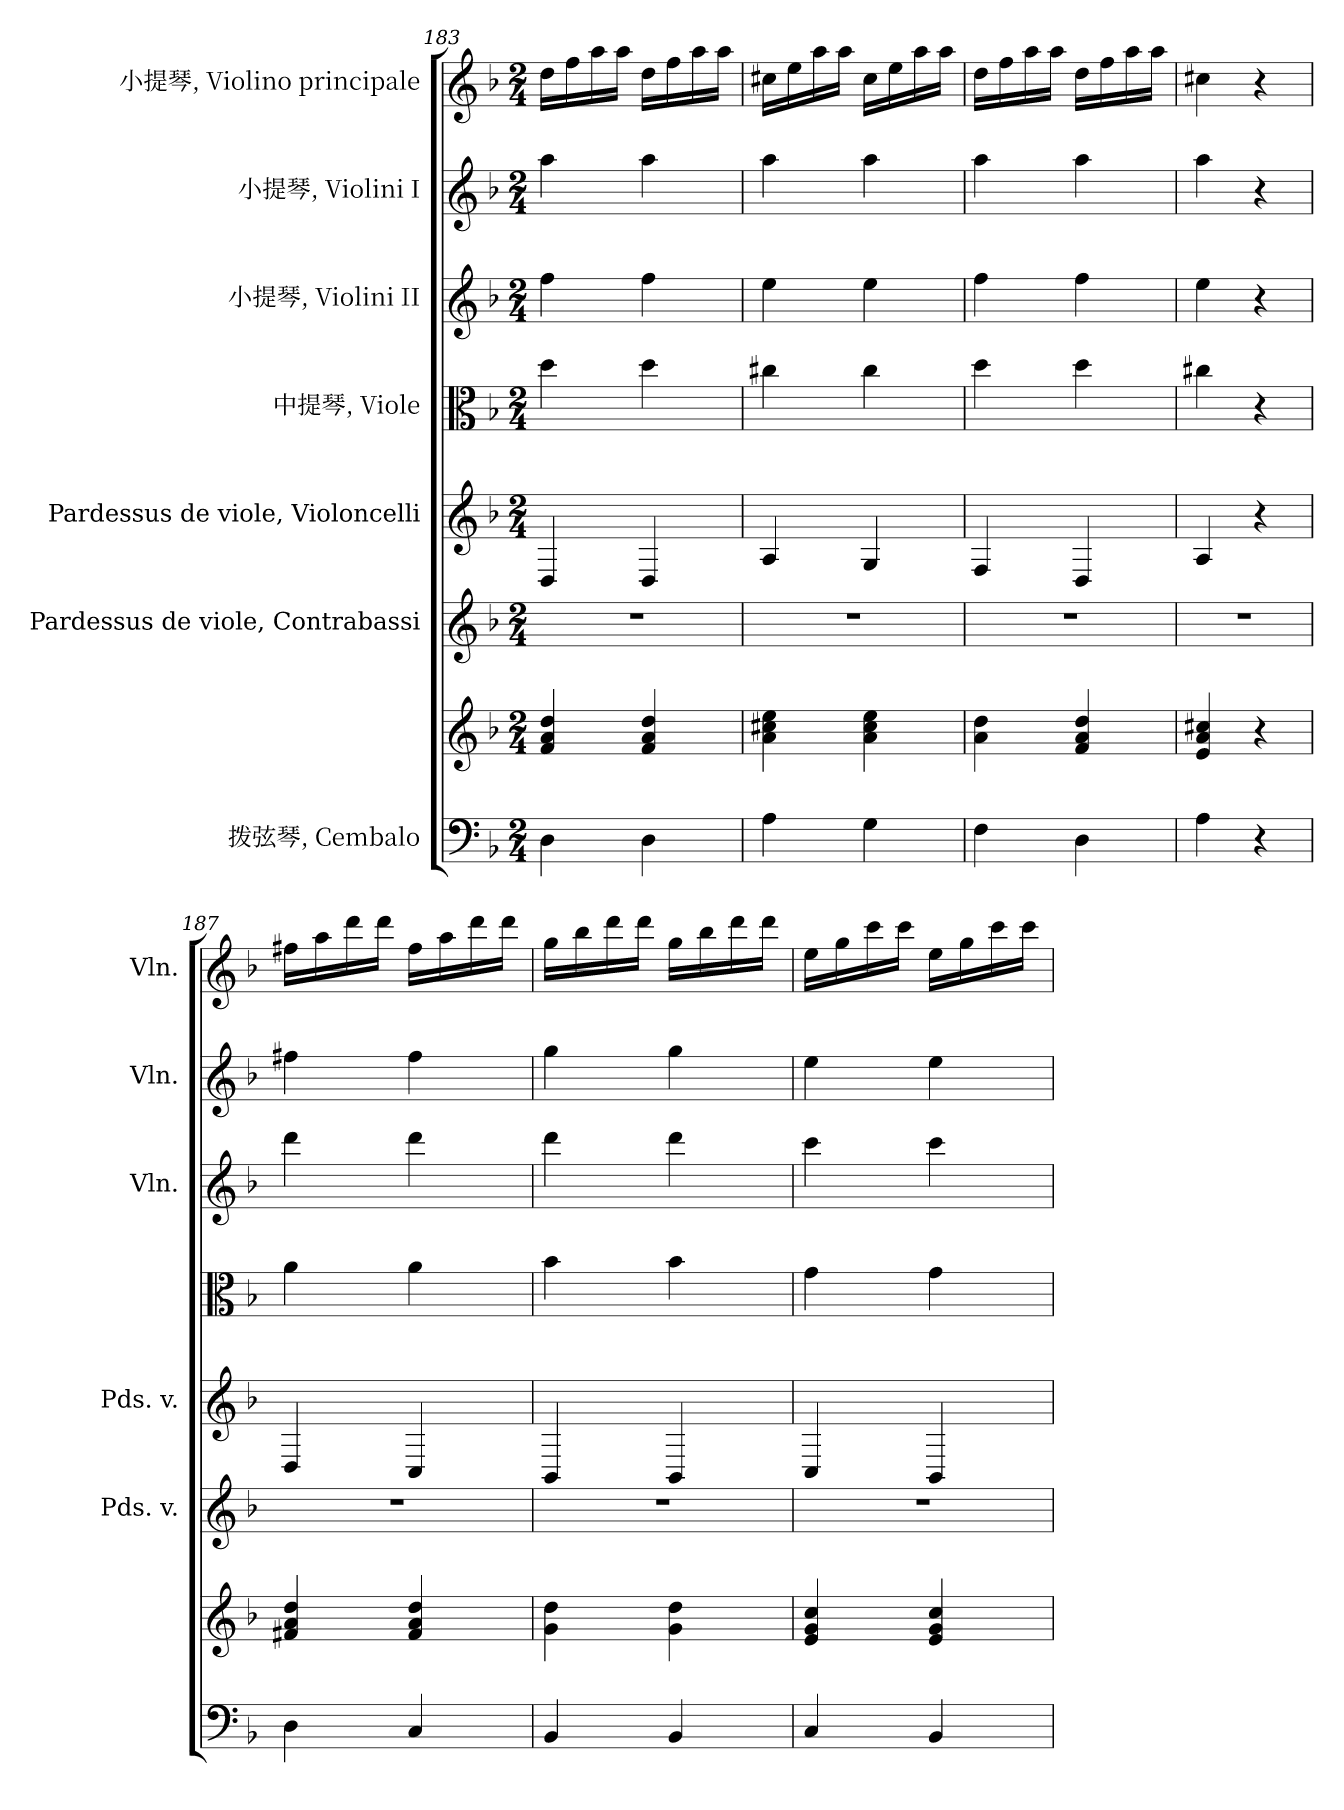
**kern	**kern	**kern	**kern	**kern	**kern	**kern	**kern
*part7	*part7	*part6	*part5	*part4	*part3	*part2	*part1
*staff8	*staff7	*staff6	*staff5	*staff4	*staff3	*staff2	*staff1
*I"拨弦琴, Cembalo	*	*I"Pardessus de viole, Contrabassi	*I"Pardessus de viole, Violoncelli	*I"中提琴, Viole	*I"小提琴, Violini II	*I"小提琴, Violini I	*I"小提琴, Violino principale
*	*	*I'Pds. v.	*I'Pds. v.	*	*I'Vln.	*I'Vln.	*I'Vln.
!!LO:PB:g=z
*clefF4	*clefG2	*clefG2	*clefG2	*clefC3	*clefG2	*clefG2	*clefG2
*k[b-]	*k[b-]	*k[b-]	*k[b-]	*k[b-]	*k[b-]	*k[b-]	*k[b-]
*M2/4	*M2/4	*M2/4	*M2/4	*M2/4	*M2/4	*M2/4	*M2/4
=183	=183	=183	=183	=183	=183	=183	=183
4D\	4f/ 4a/ 4dd/	2r	4D/	4dd\	4ff\	4aa\	16dd\LL
.	.	.	.	.	.	.	16ff\
.	.	.	.	.	.	.	16aa\
.	.	.	.	.	.	.	16aa\JJ
4D\	4f/ 4a/ 4dd/	.	4D/	4dd\	4ff\	4aa\	16dd\LL
.	.	.	.	.	.	.	16ff\
.	.	.	.	.	.	.	16aa\
.	.	.	.	.	.	.	16aa\JJ
=184	=184	=184	=184	=184	=184	=184	=184
4A\	4a\ 4cc#X\ 4ee\	2r	4A/	4cc#X\	4ee\	4aa\	16cc#X\LL
.	.	.	.	.	.	.	16ee\
.	.	.	.	.	.	.	16aa\
.	.	.	.	.	.	.	16aa\JJ
4G\	4a\ 4cc#\ 4ee\	.	4G/	4cc#\	4ee\	4aa\	16cc#\LL
.	.	.	.	.	.	.	16ee\
.	.	.	.	.	.	.	16aa\
.	.	.	.	.	.	.	16aa\JJ
=185	=185	=185	=185	=185	=185	=185	=185
4F\	4a\ 4dd\	2r	4F/	4dd\	4ff\	4aa\	16dd\LL
.	.	.	.	.	.	.	16ff\
.	.	.	.	.	.	.	16aa\
.	.	.	.	.	.	.	16aa\JJ
4D\	4f/ 4a/ 4dd/	.	4D/	4dd\	4ff\	4aa\	16dd\LL
.	.	.	.	.	.	.	16ff\
.	.	.	.	.	.	.	16aa\
.	.	.	.	.	.	.	16aa\JJ
=186	=186	=186	=186	=186	=186	=186	=186
4A\	4e/ 4a/ 4cc#X/	2r	4A/	4cc#X\	4ee\	4aa\	4cc#X\
4r	4r	.	4r	4r	4r	4r	4r
=187	=187	=187	=187	=187	=187	=187	=187
4D\	4f#X/ 4a/ 4dd/	2r	4D/	4a\	4ddd\	4ff#X\	16ff#X\LL
.	.	.	.	.	.	.	16aa\
.	.	.	.	.	.	.	16ddd\
.	.	.	.	.	.	.	16ddd\JJ
4C/	4f#/ 4a/ 4dd/	.	4C/	4a\	4ddd\	4ff#\	16ff#\LL
.	.	.	.	.	.	.	16aa\
.	.	.	.	.	.	.	16ddd\
.	.	.	.	.	.	.	16ddd\JJ
!!LO:PB:g=z
=188	=188	=188	=188	=188	=188	=188	=188
4BB-/	4g\ 4dd\	2r	4BB-/	4b-\	4ddd\	4gg\	16gg\LL
.	.	.	.	.	.	.	16bb-\
.	.	.	.	.	.	.	16ddd\
.	.	.	.	.	.	.	16ddd\JJ
4BB-/	4g\ 4dd\	.	4BB-/	4b-\	4ddd\	4gg\	16gg\LL
.	.	.	.	.	.	.	16bb-\
.	.	.	.	.	.	.	16ddd\
.	.	.	.	.	.	.	16ddd\JJ
=189	=189	=189	=189	=189	=189	=189	=189
4C/	4e/ 4g/ 4cc/	2r	4C/	4g\	4ccc\	4ee\	16ee\LL
.	.	.	.	.	.	.	16gg\
.	.	.	.	.	.	.	16ccc\
.	.	.	.	.	.	.	16ccc\JJ
4BB-/	4e/ 4g/ 4cc/	.	4BB-/	4g\	4ccc\	4ee\	16ee\LL
.	.	.	.	.	.	.	16gg\
.	.	.	.	.	.	.	16ccc\
.	.	.	.	.	.	.	16ccc\JJ
=	=	=	=	=	=	=	=
*-	*-	*-	*-	*-	*-	*-	*-
